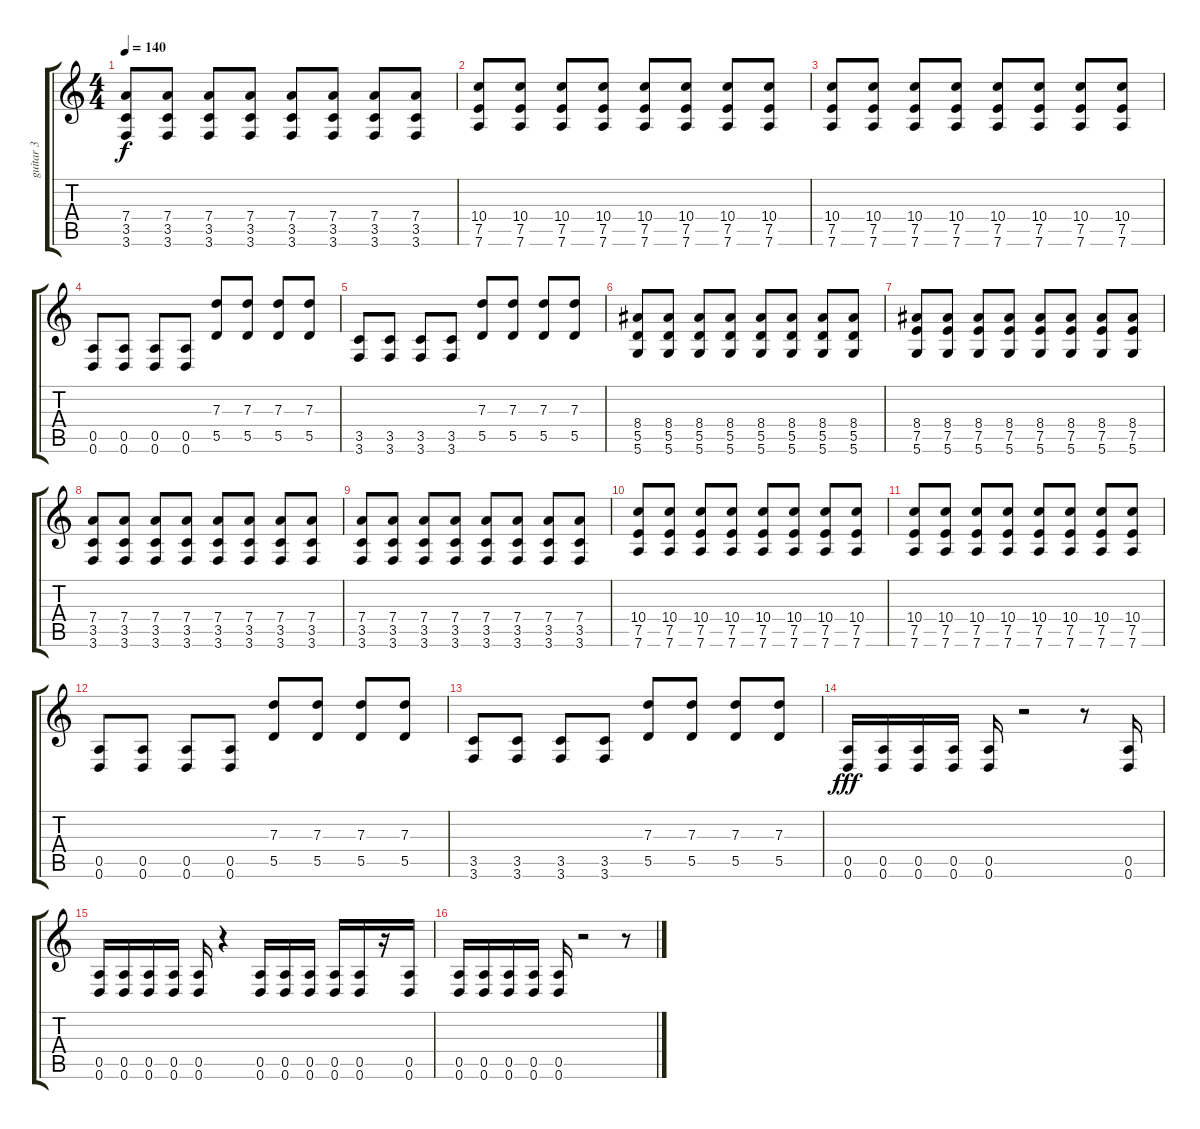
\track ("guitar 3" "guitar 3") {instrument distortionguitar}
\staff {score tabs}
\tuning (E4 B3 G3 D3 A2 D2) {hide}
\ts (4 4)
\tempo 140
\clef g2
\ks c
(7.4 3.5 3.6).8{dy f} (7.4 3.5 3.6).8 (7.4 3.5 3.6).8 (7.4 3.5 3.6).8 (7.4 3.5 3.6).8 (7.4 3.5 3.6).8 (7.4 3.5 3.6).8 (7.4 3.5 3.6).8 |
(10.4 7.5 7.6).8 (10.4 7.5 7.6).8 (10.4 7.5 7.6).8 (10.4 7.5 7.6).8 (10.4 7.5 7.6).8 (10.4 7.5 7.6).8 (10.4 7.5 7.6).8 (10.4 7.5 7.6).8 |
(10.4 7.5 7.6).8 (10.4 7.5 7.6).8 (10.4 7.5 7.6).8 (10.4 7.5 7.6).8 (10.4 7.5 7.6).8 (10.4 7.5 7.6).8 (10.4 7.5 7.6).8 (10.4 7.5 7.6).8 |
(0.5 0.6).8 (0.5 0.6).8 (0.5 0.6).8 (0.5 0.6).8 (7.3 5.5).8 (7.3 5.5).8 (7.3 5.5).8 (7.3 5.5).8 |
(3.5 3.6).8 (3.5 3.6).8 (3.5 3.6).8 (3.5 3.6).8 (7.3 5.5).8 (7.3 5.5).8 (7.3 5.5).8 (7.3 5.5).8 |
(8.4 5.5 5.6).8 (8.4 5.5 5.6).8 (8.4 5.5 5.6).8 (8.4 5.5 5.6).8 (8.4 5.5 5.6).8 (8.4 5.5 5.6).8 (8.4 5.5 5.6).8 (8.4 5.5 5.6).8 |
(8.4 7.5 5.6).8 (8.4 7.5 5.6).8 (8.4 7.5 5.6).8 (8.4 7.5 5.6).8 (8.4 7.5 5.6).8 (8.4 7.5 5.6).8 (8.4 7.5 5.6).8 (8.4 7.5 5.6).8 |
(7.4 3.5 3.6).8 (7.4 3.5 3.6).8 (7.4 3.5 3.6).8 (7.4 3.5 3.6).8 (7.4 3.5 3.6).8 (7.4 3.5 3.6).8 (7.4 3.5 3.6).8 (7.4 3.5 3.6).8 |
(7.4 3.5 3.6).8 (7.4 3.5 3.6).8 (7.4 3.5 3.6).8 (7.4 3.5 3.6).8 (7.4 3.5 3.6).8 (7.4 3.5 3.6).8 (7.4 3.5 3.6).8 (7.4 3.5 3.6).8 |
(10.4 7.5 7.6).8 (10.4 7.5 7.6).8 (10.4 7.5 7.6).8 (10.4 7.5 7.6).8 (10.4 7.5 7.6).8 (10.4 7.5 7.6).8 (10.4 7.5 7.6).8 (10.4 7.5 7.6).8 |
(10.4 7.5 7.6).8 (10.4 7.5 7.6).8 (10.4 7.5 7.6).8 (10.4 7.5 7.6).8 (10.4 7.5 7.6).8 (10.4 7.5 7.6).8 (10.4 7.5 7.6).8 (10.4 7.5 7.6).8 |
(0.5 0.6).8 (0.5 0.6).8 (0.5 0.6).8 (0.5 0.6).8 (7.3 5.5).8 (7.3 5.5).8 (7.3 5.5).8 (7.3 5.5).8 |
(3.5 3.6).8 (3.5 3.6).8 (3.5 3.6).8 (3.5 3.6).8 (7.3 5.5).8 (7.3 5.5).8 (7.3 5.5).8 (7.3 5.5).8 |
(0.5 0.6).16{dy fff} (0.5 0.6).16 (0.5 0.6).16 (0.5 0.6).16 (0.5 0.6).16 r.2 r.8 (0.5 0.6).16 |
(0.5 0.6).16 (0.5 0.6).16 (0.5 0.6).16 (0.5 0.6).16 (0.5 0.6).16 r.4 (0.5 0.6).16 (0.5 0.6).16 (0.5 0.6).16 (0.5 0.6).16 (0.5 0.6).16 r.16 (0.5 0.6).16 |
(0.5 0.6).16 (0.5 0.6).16 (0.5 0.6).16 (0.5 0.6).16 (0.5 0.6).16 r.2 r.8
